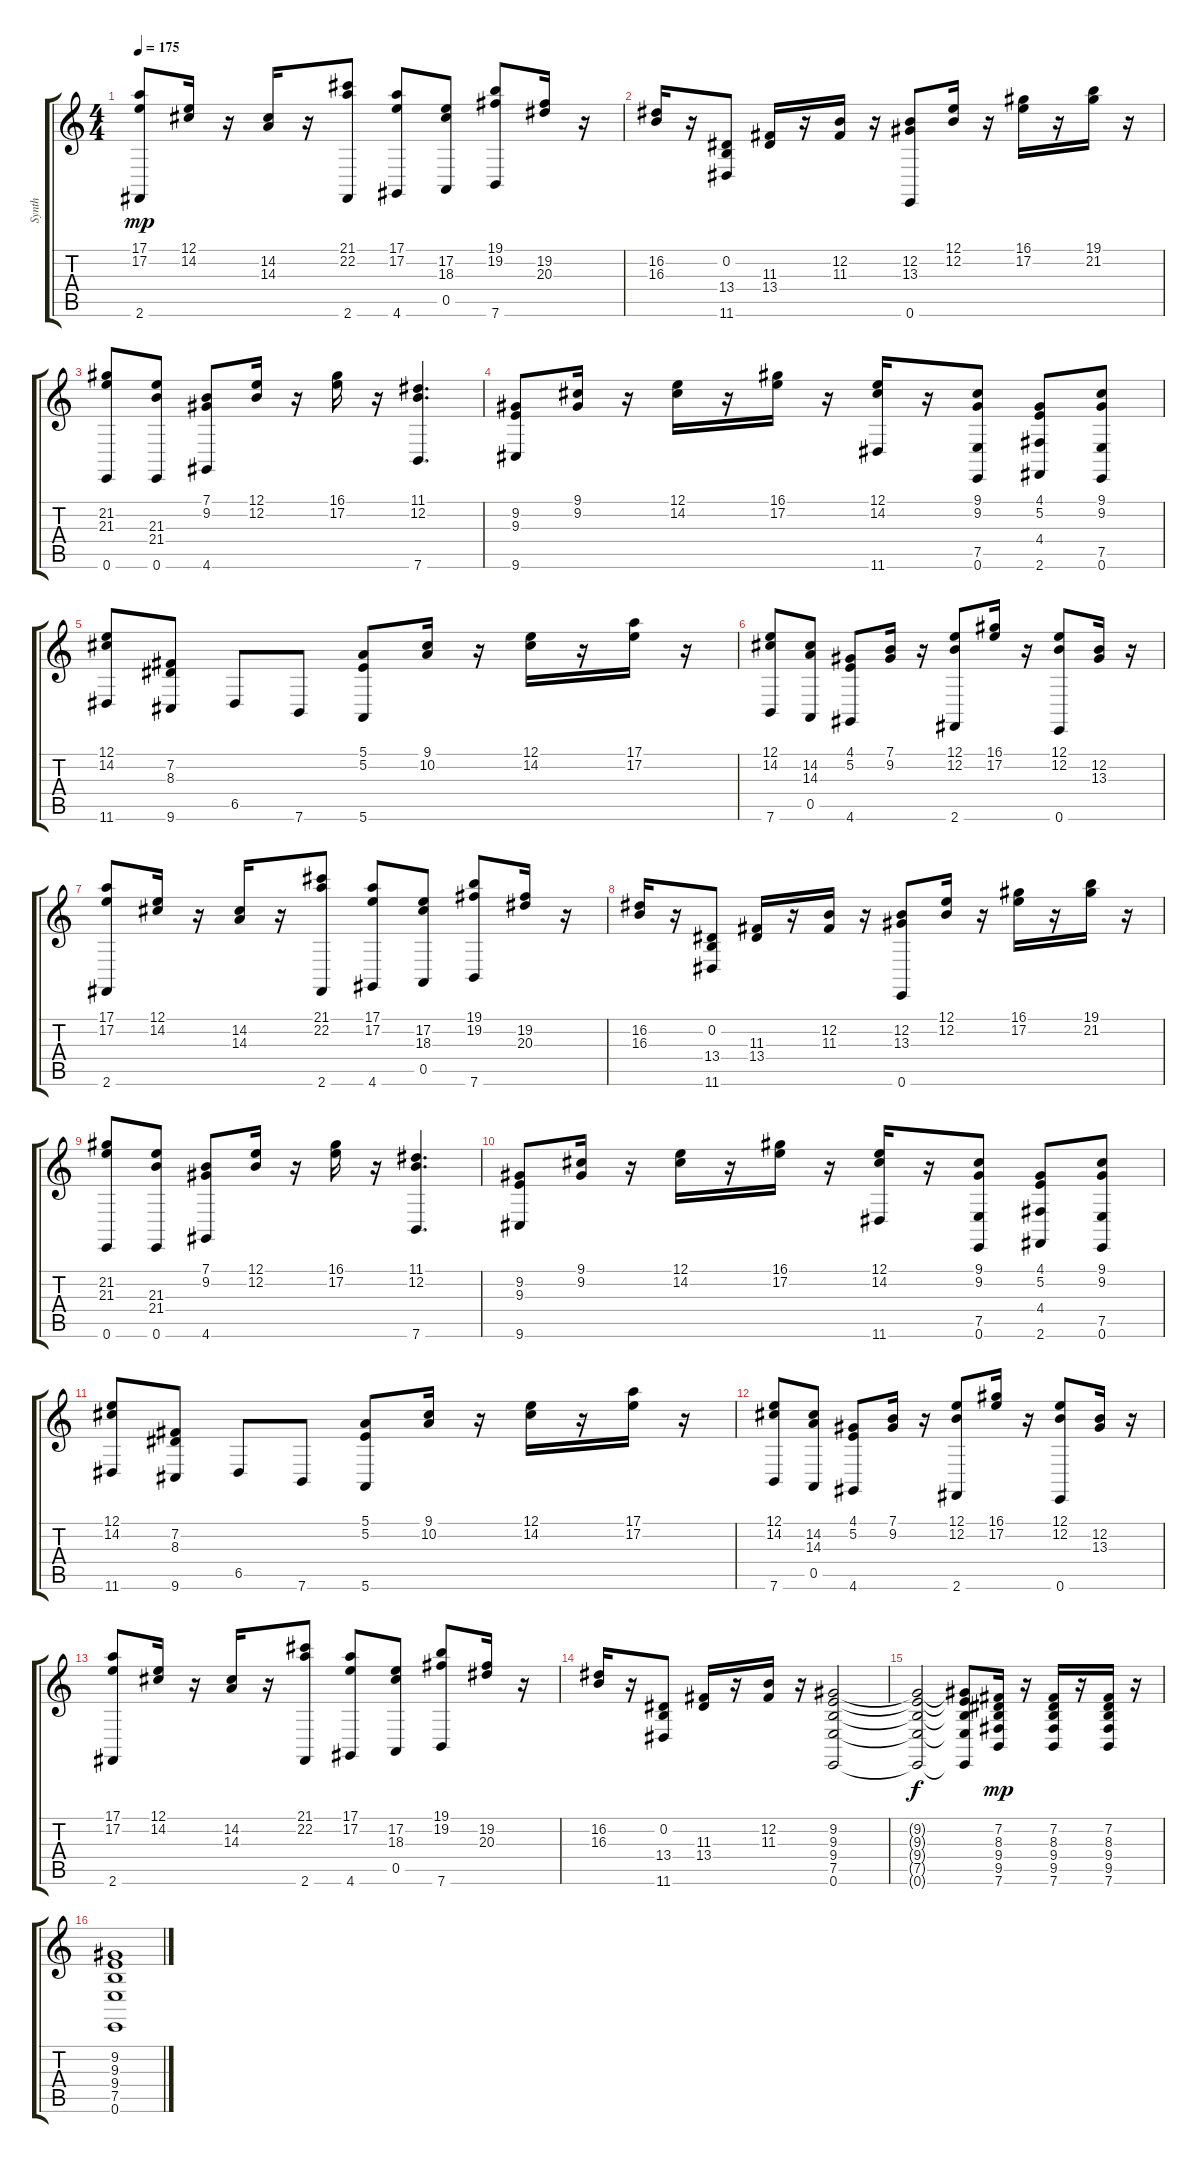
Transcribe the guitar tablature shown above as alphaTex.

\track ("Synth" "Synth") {instrument stringensemble1}
\staff {score tabs}
\tuning (E4 B3 G3 D3 A2 E2) {hide}
\ts (4 4)
\tempo 175
\clef g2
\ks c
(17.1 17.2 2.6).8{dy mp} (12.1 14.2).16 r.16 (14.2 14.3).16 r.16 (21.1 22.2 2.6).8 (17.1 17.2 4.6).8 (17.2 18.3 0.5).8 (19.1 19.2 7.6).8 (19.2 20.3).16 r.16 |
(16.2 16.3).16 r.16 (0.2 13.4 11.6).8 (11.3 13.4).16 r.16 (12.2 11.3).16 r.16 (12.2 13.3 0.6).8 (12.1 12.2).16 r.16 (16.1 17.2).16 r.16 (19.1 21.2).16 r.16 |
(21.2 21.3 0.6).8 (21.3 21.4 0.6).8 (7.1 9.2 4.6).8 (12.1 12.2).16 r.16 (16.1 17.2).16 r.16 (11.1 12.2 7.6).4{d} |
(9.2 9.3 9.6).8 (9.1 9.2).16 r.16 (12.1 14.2).16 r.16 (16.1 17.2).16 r.16 (12.1 14.2 11.6).16 r.16 (9.1 9.2 7.5 0.6).8 (4.1 5.2 4.4 2.6).8 (9.1 9.2 7.5 0.6).8 |
(12.1 14.2 11.6).8 (7.2 8.3 9.6).8 6.5.8 7.6.8 (5.1 5.2 5.6).8 (9.1 10.2).16 r.16 (12.1 14.2).16 r.16 (17.1 17.2).16 r.16 |
(12.1 14.2 7.6).8 (14.2 14.3 0.5).8 (4.1 5.2 4.6).8 (7.1 9.2).16 r.16 (12.1 12.2 2.6).8 (16.1 17.2).16 r.16 (12.1 12.2 0.6).8 (12.2 13.3).16 r.16 |
(17.1 17.2 2.6).8 (12.1 14.2).16 r.16 (14.2 14.3).16 r.16 (21.1 22.2 2.6).8 (17.1 17.2 4.6).8 (17.2 18.3 0.5).8 (19.1 19.2 7.6).8 (19.2 20.3).16 r.16 |
(16.2 16.3).16 r.16 (0.2 13.4 11.6).8 (11.3 13.4).16 r.16 (12.2 11.3).16 r.16 (12.2 13.3 0.6).8 (12.1 12.2).16 r.16 (16.1 17.2).16 r.16 (19.1 21.2).16 r.16 |
(21.2 21.3 0.6).8 (21.3 21.4 0.6).8 (7.1 9.2 4.6).8 (12.1 12.2).16 r.16 (16.1 17.2).16 r.16 (11.1 12.2 7.6).4{d} |
(9.2 9.3 9.6).8 (9.1 9.2).16 r.16 (12.1 14.2).16 r.16 (16.1 17.2).16 r.16 (12.1 14.2 11.6).16 r.16 (9.1 9.2 7.5 0.6).8 (4.1 5.2 4.4 2.6).8 (9.1 9.2 7.5 0.6).8 |
(12.1 14.2 11.6).8 (7.2 8.3 9.6).8 6.5.8 7.6.8 (5.1 5.2 5.6).8 (9.1 10.2).16 r.16 (12.1 14.2).16 r.16 (17.1 17.2).16 r.16 |
(12.1 14.2 7.6).8 (14.2 14.3 0.5).8 (4.1 5.2 4.6).8 (7.1 9.2).16 r.16 (12.1 12.2 2.6).8 (16.1 17.2).16 r.16 (12.1 12.2 0.6).8 (12.2 13.3).16 r.16 |
(17.1 17.2 2.6).8 (12.1 14.2).16 r.16 (14.2 14.3).16 r.16 (21.1 22.2 2.6).8 (17.1 17.2 4.6).8 (17.2 18.3 0.5).8 (19.1 19.2 7.6).8 (19.2 20.3).16 r.16 |
(16.2 16.3).16 r.16 (0.2 13.4 11.6).8 (11.3 13.4).16 r.16 (12.2 11.3).16 r.16 (9.2 9.3 9.4 7.5 0.6).2 |
(9.2{t} 9.3{t} 9.4{t} 7.5{t} 0.6{t}).2{dy f} (9.2{t} 9.3{t} 9.4{t} 7.5{t} 0.6{t}).8 (7.2 8.3 9.4 9.5 7.6).16{dy mp} r.16 (7.2 8.3 9.4 9.5 7.6).16 r.16 (7.2 8.3 9.4 9.5 7.6).16 r.16 |
(9.2 9.3 9.4 7.5 0.6).1
